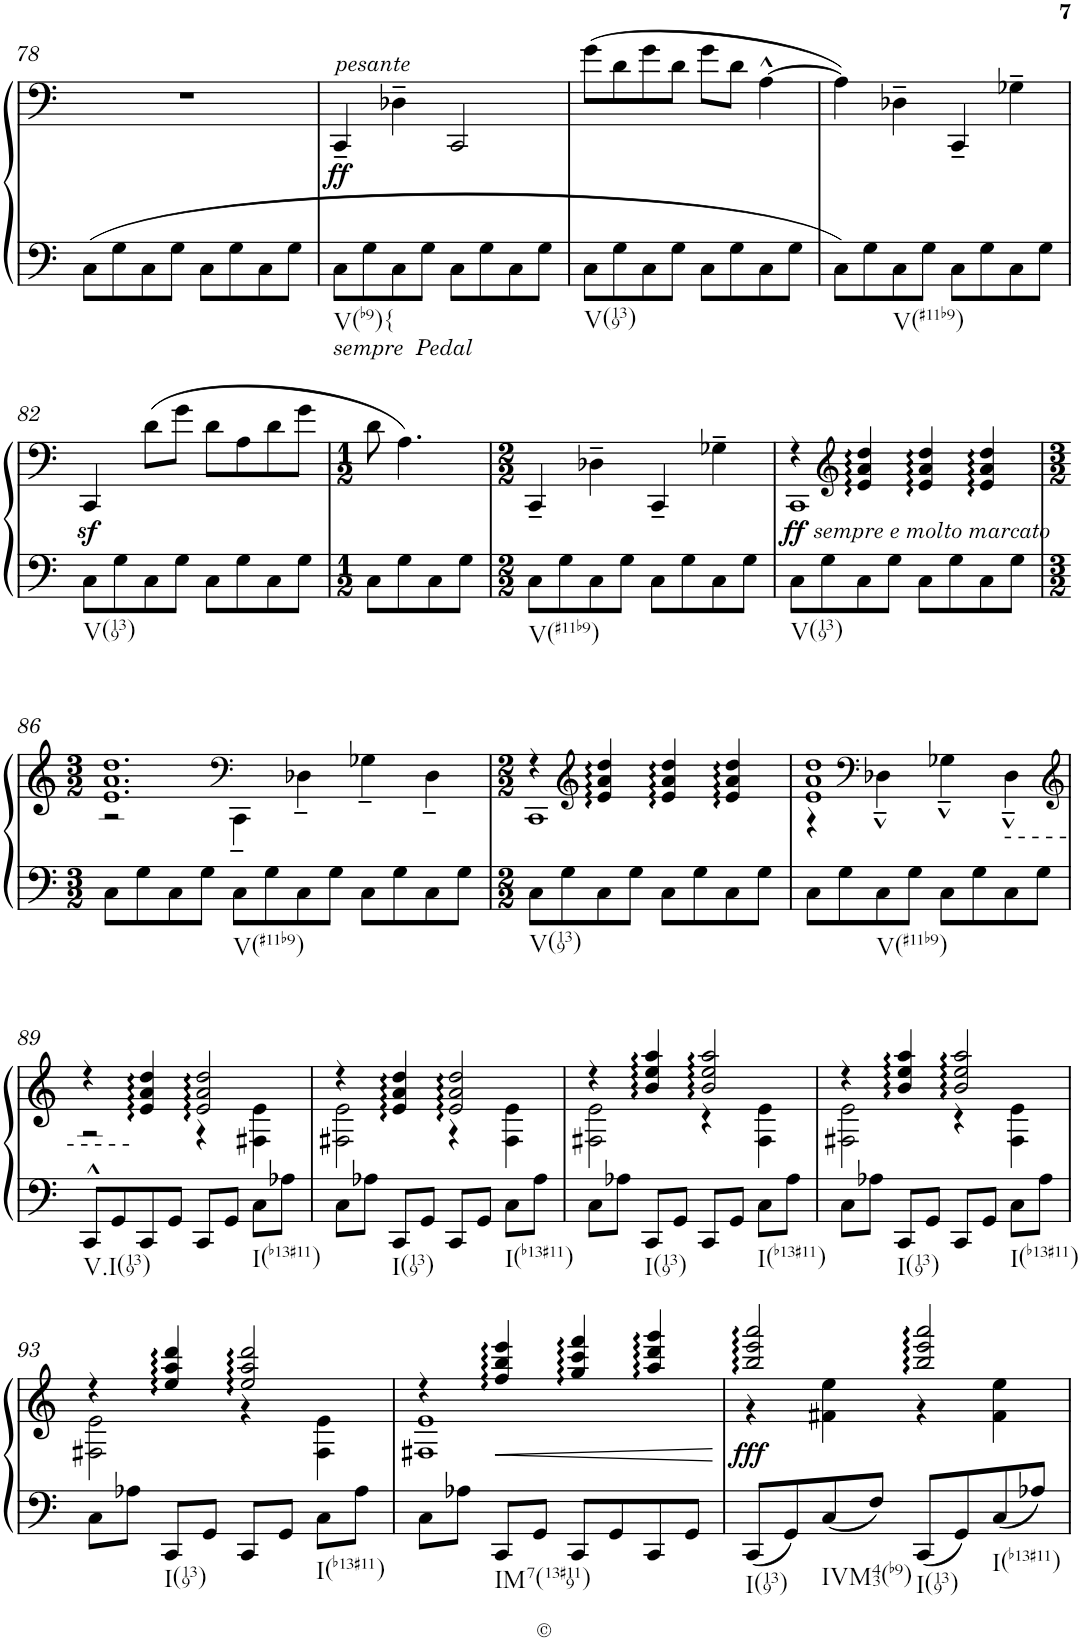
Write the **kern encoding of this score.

**kern	**kern	**dynam
*part1	*part1	*part1
*staff2	*staff1	*staff1/2
*I"Piano	*	*
!!LO:PB:g=z
*clefF4	*clefF4	*
*k[]	*k[]	*
*M2/2	*M2/2	*
=78	=78	=78
8C\L	1r	.
8G\	.	.
8C\	.	.
8G\J	.	.
8C\L	.	.
8G\	.	.
8C\	.	.
8G\J	.	.
=79	=79	=79
!	!LO:TX:a:i:t=pesante	!
!LO:TX:b:i:t=sempre  Pedal	!	!
!LO:TX:b:t=V(b9){	!	!
!	!	!LO:DY:b
8C\L	4CC~/	ff
8G\	.	.
8C\	4D-X~\	.
8G\J	.	.
8C\L	2CC/	.
8G\	.	.
8C\	.	.
8G\J	.	.
=80	=80	=80
!LO:TX:b:t=V(139)	!	!
8C\L	(>8g\L	.
8G\	8d\	.
8C\	8g\	.
8G\J	8d\J	.
8C\L	8g\L	.
8G\	8d\J	.
8C\	[4A^^\	.
8G\J	.	.
=81	=81	=81
8C\L	4A\])	.
8G\	.	.
!LO:TX:b:t=V(#11b9)	!	!
8C\	4D-X~\	.
8G\J	.	.
8C\L	4CC~/	.
8G\	.	.
8C\	4G-X~\	.
8G\J	.	.
!!LO:LB:g=z
=82	=82	=82
!LO:TX:b:t=V(139)	!	!
8C\L	4CCz</	.
8G\	.	.
8C\	(>8d\L	.
8G\J	8g\J	.
8C\L	8d\L	.
8G\	8A\	.
8C\	8d\	.
8G\J	8g\J	.
=83	=83	=83
*M1/2	*M1/2	*
8C\L	8d\	.
8G\	4.A\)	.
8C\	.	.
8G\J	.	.
=84	=84	=84
*M2/2	*M2/2	*
!LO:TX:b:t=V(#11b9)	!	!
8C\L	4CC~/	.
8G\	.	.
8C\	4D-X~\	.
8G\J	.	.
8C\L	4CC~/	.
8G\	.	.
8C\	4G-X~\	.
8G\J	.	.
=85	=85	=85
*	*^	*
!	!LO:TX:b:i:t=sempre e molto marcato	!	!
!LO:TX:b:t=V(139)	!	!	!
!	!	!	!LO:DY:b
8C\L	4r	1CC	ff
8G\	.	.	.
*	*clefG2	*	*
8C\	4e/ 4a/ 4dd/	.	.
8G\J	.	.	.
8C\L	4e/ 4a/ 4dd/	.	.
8G\	.	.	.
8C\	4e/ 4a/ 4dd/	.	.
8G\J	.	.	.
!!LO:LB:g=z	!!
=86	=86	=86	=86
*M3/2	*M3/2	*	*
8C\L	1.e 1.a 1.dd	2r	.
8G\	.	.	.
8C\	.	.	.
8G\J	.	.	.
*	*clefF4	*	*
!LO:TX:b:t=V(#11b9)	!	!	!
8C\L	.	4CC~\	.
8G\	.	.	.
8C\	.	4D-X~\	.
8G\J	.	.	.
8C\L	.	4G-X~\	.
8G\	.	.	.
8C\	.	4D-~\	.
8G\J	.	.	.
=87	=87	=87	=87
*M2/2	*M2/2	*	*
!LO:TX:b:t=V(139)	!	!	!
8C\L	4r	1CC	.
8G\	.	.	.
*	*clefG2	*	*
8C\	4e/ 4a/ 4dd/	.	.
8G\J	.	.	.
8C\L	4e/ 4a/ 4dd/	.	.
8G\	.	.	.
8C\	4e/ 4a/ 4dd/	.	.
8G\J	.	.	.
=88	=88	=88	=88
8C\L	1e 1a 1dd	4r	.
8G\	.	.	.
*	*clefF4	*	*
!LO:TX:b:t=V(#11b9)	!	!	!
8C\	.	4D-X~^^\	.
8G\J	.	.	.
8C\L	.	4G-X~^^\	.
8G\	.	.	.
8C\	.	4D-~^^\	.
8G\J	.	.	.
!!LO:LB:g=z	!!
=89	=89	=89	=89
*	*clefG2	*	*
!LO:TX:b:t=V.I(139)	!	!	!
8CC^^/L	4r	2r	.
8GG/	.	.	.
8CC/	4e/ 4a/ 4dd/	.	.
8GG/J	.	.	.
8CC/L	2e/ 2a/ 2dd/	4r	.
8GG/J	.	.	.
!LO:TX:b:t=I(b13#11)	!	!	!
8C\L	.	4F#X\ 4e\	.
8A-X\J	.	.	.
=90	=90	=90	=90
8C\L	4r	2F#X\ 2e\	.
8A-X\J	.	.	.
!LO:TX:b:t=I(139)	!	!	!
8CC/L	4e/ 4a/ 4dd/	.	.
8GG/J	.	.	.
8CC/L	2e/ 2a/ 2dd/	4r	.
8GG/J	.	.	.
!LO:TX:b:t=I(b13#11)	!	!	!
8C\L	.	4F#\ 4e\	.
8A-\J	.	.	.
=91	=91	=91	=91
8C\L	4r	2F#X\ 2e\	.
8A-X\J	.	.	.
!LO:TX:b:t=I(139)	!	!	!
8CC/L	4b/ 4ee/ 4aa/	.	.
8GG/J	.	.	.
8CC/L	2b/ 2ee/ 2aa/	4r	.
8GG/J	.	.	.
!LO:TX:b:t=I(b13#11)	!	!	!
8C\L	.	4F#\ 4e\	.
8A-\J	.	.	.
=92	=92	=92	=92
8C\L	4r	2F#X\ 2e\	.
8A-X\J	.	.	.
!LO:TX:b:t=I(139)	!	!	!
8CC/L	4b/ 4ee/ 4aa/	.	.
8GG/J	.	.	.
8CC/L	2b/ 2ee/ 2aa/	4r	.
8GG/J	.	.	.
!LO:TX:b:t=I(b13#11)	!	!	!
8C\L	.	4F#\ 4e\	.
8A-\J	.	.	.
!!LO:LB:g=z	!!
=93	=93	=93	=93
8C\L	4r	2F#X\ 2e\	.
8A-X\J	.	.	.
!LO:TX:b:t=I(139)	!	!	!
8CC/L	4ee/ 4aa/ 4ddd/	.	.
8GG/J	.	.	.
8CC/L	2ee/ 2aa/ 2ddd/	4r	.
8GG/J	.	.	.
!LO:TX:b:t=I(b13#11)	!	!	!
8C\L	.	4F#\ 4e\	.
8A-\J	.	.	.
=94	=94	=94	=94
8C\L	4r	1F#X 1e	.
8A-X\J	.	.	.
!LO:TX:b:t=IM7(13#119)	!	!	!
!	!	!	!LO:HP:b
8CC/L	4ff/ 4bb/ 4eee/	.	<
8GG/J	.	.	.
8CC/L	4gg/ 4ccc/ 4fff/	.	.
8GG/	.	.	.
8CC/	4aa/ 4ddd/ 4ggg/	.	.
8GG/J	.	.	.
*	*v	*v	*
.	.	[
=95	=95	=95
*	*^	*
!LO:TX:b:t=I(139)	!	!	!
!	!	!	!LO:DY:b
8CC/L	2bb/ 2eee/ 2aaa/	4r	fff
8GG/	.	.	.
!LO:TX:b:t=IVM43(b9)	!	!	!
8C/	.	4f#X\ 4ee\	.
8F/J	.	.	.
!LO:TX:b:t=I(139)	!	!	!
8CC/L	2bb/ 2eee/ 2aaa/	4r	.
8GG/	.	.	.
!LO:TX:b:t=I(b13#11)	!	!	!
8C/	.	4f#\ 4ee\	.
8A-X/J	.	.	.
*	*v	*v	*
=	=	=
*-	*-	*-
